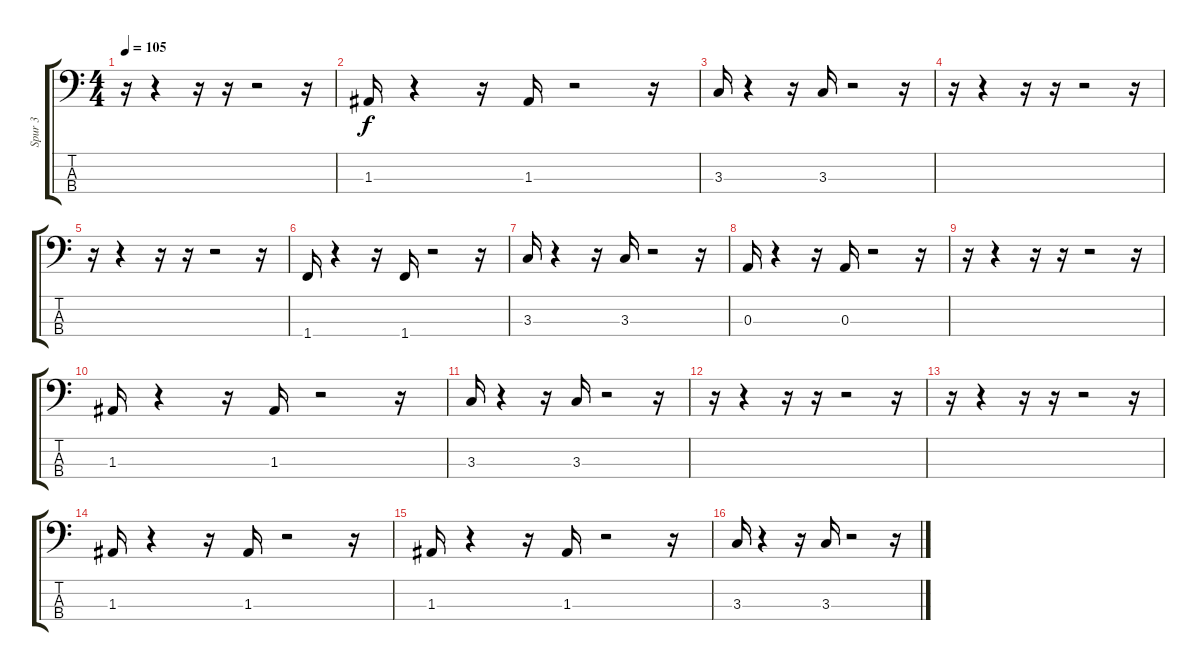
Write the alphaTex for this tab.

\track ("Spur 3" "Spur 3") {instrument electricbasspick}
\staff {score tabs}
\tuning (G2 D2 A1 E1) {hide}
\ts (4 4)
\tempo 105
\clef f4
\ks c
r.16{dy f} r.4 r.16 r.16 r.2 r.16 |
1.3.16 r.4 r.16 1.3.16 r.2 r.16 |
3.3.16 r.4 r.16 3.3.16 r.2 r.16 |
r.16 r.4 r.16 r.16 r.2 r.16 |
r.16 r.4 r.16 r.16 r.2 r.16 |
1.4.16 r.4 r.16 1.4.16 r.2 r.16 |
3.3.16 r.4 r.16 3.3.16 r.2 r.16 |
0.3.16 r.4 r.16 0.3.16 r.2 r.16 |
r.16 r.4 r.16 r.16 r.2 r.16 |
1.3.16 r.4 r.16 1.3.16 r.2 r.16 |
3.3.16 r.4 r.16 3.3.16 r.2 r.16 |
r.16 r.4 r.16 r.16 r.2 r.16 |
r.16 r.4 r.16 r.16 r.2 r.16 |
1.3.16 r.4 r.16 1.3.16 r.2 r.16 |
1.3.16 r.4 r.16 1.3.16 r.2 r.16 |
3.3.16 r.4 r.16 3.3.16 r.2 r.16
